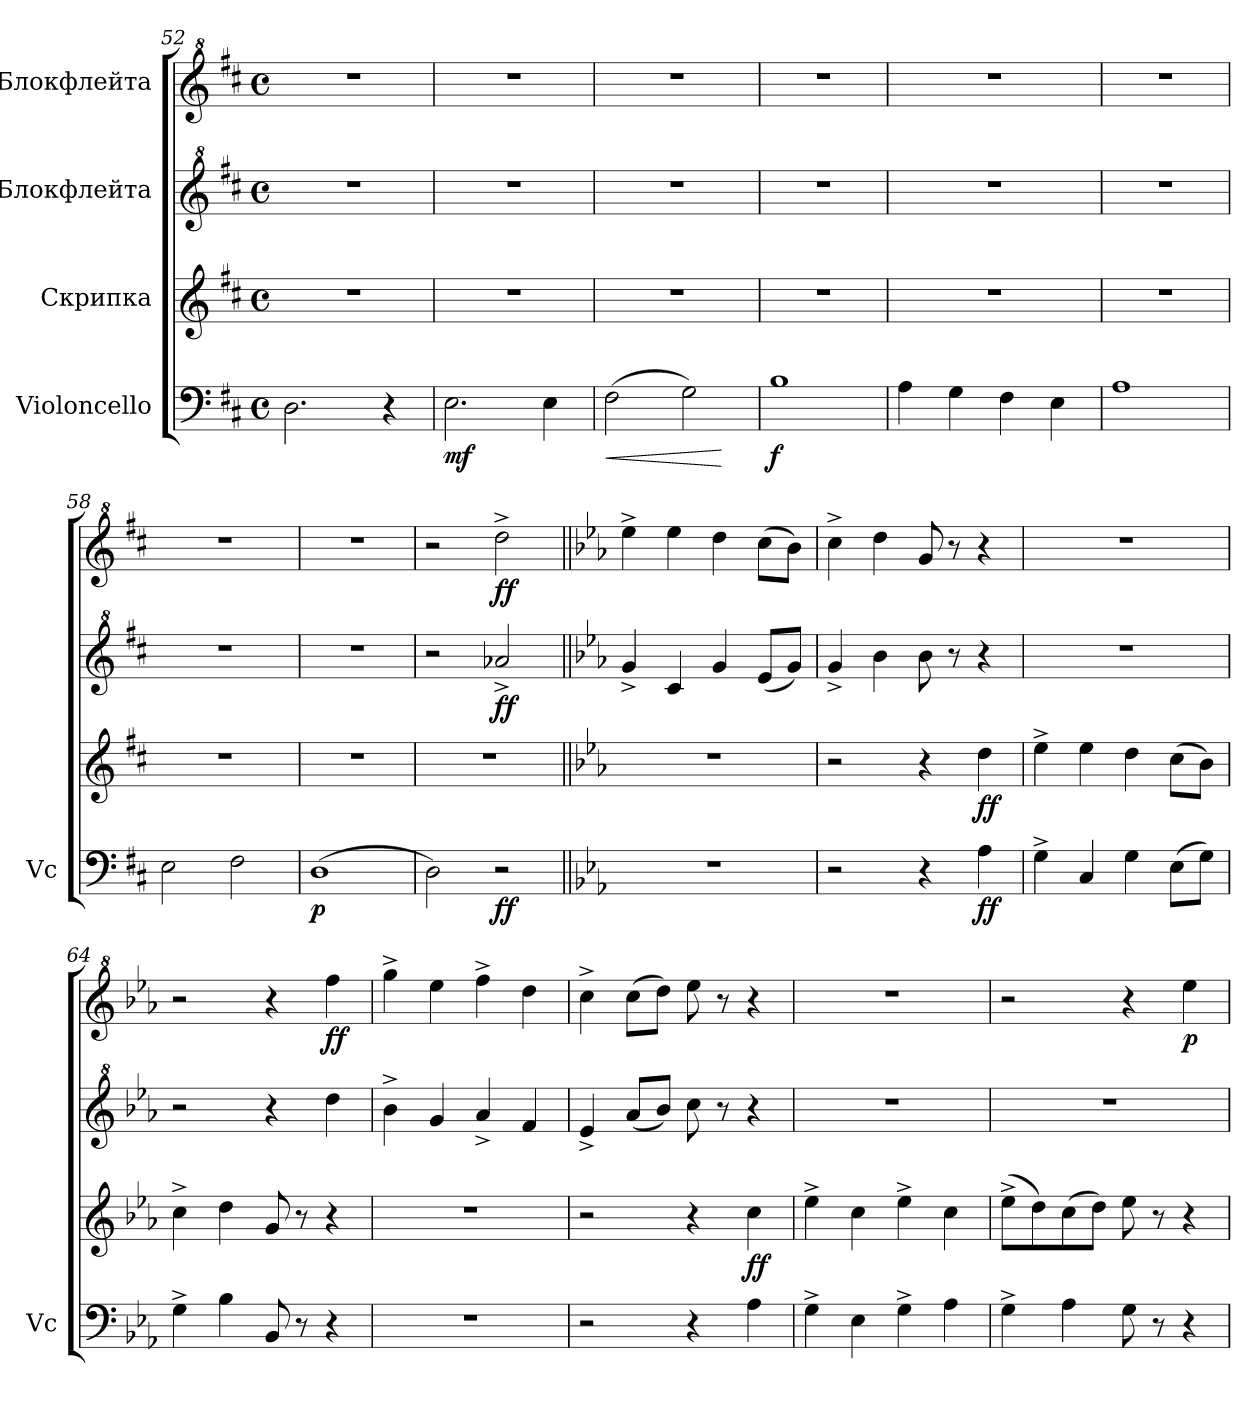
**kern	**dynam	**kern	**dynam	**kern	**dynam	**kern	**dynam
*part4	*part4	*part3	*part3	*part2	*part2	*part1	*part1
*staff4	*staff4	*staff3	*staff3	*staff2	*staff2	*staff1	*staff1
*I"Violoncello	*	*I"Скрипка	*	*I"Блокфлейта	*	*I"Блокфлейта	*
*I'Vc	*	*	*	*	*	*	*
*clefF4	*	*clefG2	*	*clefG^2	*	*clefG^2	*
*k[f#c#]	*	*k[f#c#]	*	*k[f#c#]	*	*k[f#c#]	*
*M4/4	*	*M4/4	*	*M4/4	*	*M4/4	*
*met(c)	*	*met(c)	*	*met(c)	*	*met(c)	*
=52	=52	=52	=52	=52	=52	=52	=52
2.D\	.	1r	.	1r	.	1r	.
4r	.	.	.	.	.	.	.
=53	=53	=53	=53	=53	=53	=53	=53
!	!LO:DY:b	!	!	!	!	!	!
2.E\	mf	1r	.	1r	.	1r	.
4E\	.	.	.	.	.	.	.
=54	=54	=54	=54	=54	=54	=54	=54
!	!LO:HP:b	!	!	!	!	!	!
(>2F#\	<	1r	.	1r	.	1r	.
2G\)	.	.	.	.	.	.	.
.	[	.	.	.	.	.	.
=55	=55	=55	=55	=55	=55	=55	=55
!	!LO:DY:b	!	!	!	!	!	!
1B	f	1r	.	1r	.	1r	.
!!LO:PB:g=z
=56	=56	=56	=56	=56	=56	=56	=56
4A\	.	1r	.	1r	.	1r	.
4G\	.	.	.	.	.	.	.
4F#\	.	.	.	.	.	.	.
4E\	.	.	.	.	.	.	.
=57	=57	=57	=57	=57	=57	=57	=57
1A	.	1r	.	1r	.	1r	.
=58	=58	=58	=58	=58	=58	=58	=58
2E\	.	1r	.	1r	.	1r	.
2F#\	.	.	.	.	.	.	.
=59	=59	=59	=59	=59	=59	=59	=59
!	!LO:DY:b	!	!	!	!	!	!
(>1D	p	1r	.	1r	.	1r	.
=60	=60	=60	=60	=60	=60	=60	=60
2D\)	.	1r	.	2r	.	2r	.
!	!LO:DY:b	!	!	!	!LO:DY:b	!	!LO:DY:b
2r	ff	.	.	2aa-X^/	ff	2ddd^\	ff
=61||	=61||	=61||	=61||	=61||	=61||	=61||	=61||
*k[b-e-a-]	*	*k[b-e-a-]	*	*k[b-e-a-]	*	*k[b-e-a-]	*
1r	.	1r	.	4gg^/	.	4eee-^\	.
.	.	.	.	4cc/	.	4eee-\	.
.	.	.	.	4gg/	.	4ddd\	.
.	.	.	.	(<8ee-/L	.	(>8ccc\L	.
.	.	.	.	8gg/J)	.	8bb-\J)	.
=62	=62	=62	=62	=62	=62	=62	=62
2r	.	2r	.	4gg^/	.	4ccc^\	.
.	.	.	.	4bb-\	.	4ddd\	.
4r	.	4r	.	8bb-\	.	8gg/	.
.	.	.	.	8r	.	8r	.
!	!LO:DY:b	!	!LO:DY:b	!	!	!	!
4A-\	ff	4dd\	ff	4r	.	4r	.
=63	=63	=63	=63	=63	=63	=63	=63
4G^\	.	4ee-^\	.	1r	.	1r	.
4C/	.	4ee-\	.	.	.	.	.
4G\	.	4dd\	.	.	.	.	.
(>8E-\L	.	(>8cc\L	.	.	.	.	.
8G\J)	.	8b-\J)	.	.	.	.	.
=64	=64	=64	=64	=64	=64	=64	=64
4G^\	.	4cc^\	.	2r	.	2r	.
4B-\	.	4dd\	.	.	.	.	.
8BB-/	.	8g/	.	4r	.	4r	.
8r	.	8r	.	.	.	.	.
!	!	!	!	!	!	!	!LO:DY:b
4r	.	4r	.	4ddd\	.	4fff\	ff
!!LO:LB:g=z
=65	=65	=65	=65	=65	=65	=65	=65
1r	.	1r	.	4bb-^\	.	4ggg^\	.
.	.	.	.	4gg/	.	4eee-\	.
.	.	.	.	4aa-^/	.	4fff^\	.
.	.	.	.	4ff/	.	4ddd\	.
=66	=66	=66	=66	=66	=66	=66	=66
2r	.	2r	.	4ee-^/	.	4ccc^\	.
.	.	.	.	(<8aa-/L	.	(>8ccc\L	.
.	.	.	.	8bb-/J)	.	8ddd\J)	.
4r	.	4r	.	8ccc\	.	8eee-\	.
.	.	.	.	8r	.	8r	.
!	!	!	!LO:DY:b	!	!	!	!
4A-\	.	4cc\	ff	4r	.	4r	.
=67	=67	=67	=67	=67	=67	=67	=67
4G^\	.	4ee-^\	.	1r	.	1r	.
4E-\	.	4cc\	.	.	.	.	.
4G^\	.	4ee-^\	.	.	.	.	.
4A-\	.	4cc\	.	.	.	.	.
=68	=68	=68	=68	=68	=68	=68	=68
4G^\	.	(>8ee-^\L	.	1r	.	2r	.
.	.	8dd\)	.	.	.	.	.
4A-\	.	(>8cc\	.	.	.	.	.
.	.	8dd\J)	.	.	.	.	.
8G\	.	8ee-\	.	.	.	4r	.
8r	.	8r	.	.	.	.	.
!	!	!	!	!	!	!	!LO:DY:b
4r	.	4r	.	.	.	4eee-\	p
=	=	=	=	=	=	=	=
*-	*-	*-	*-	*-	*-	*-	*-
